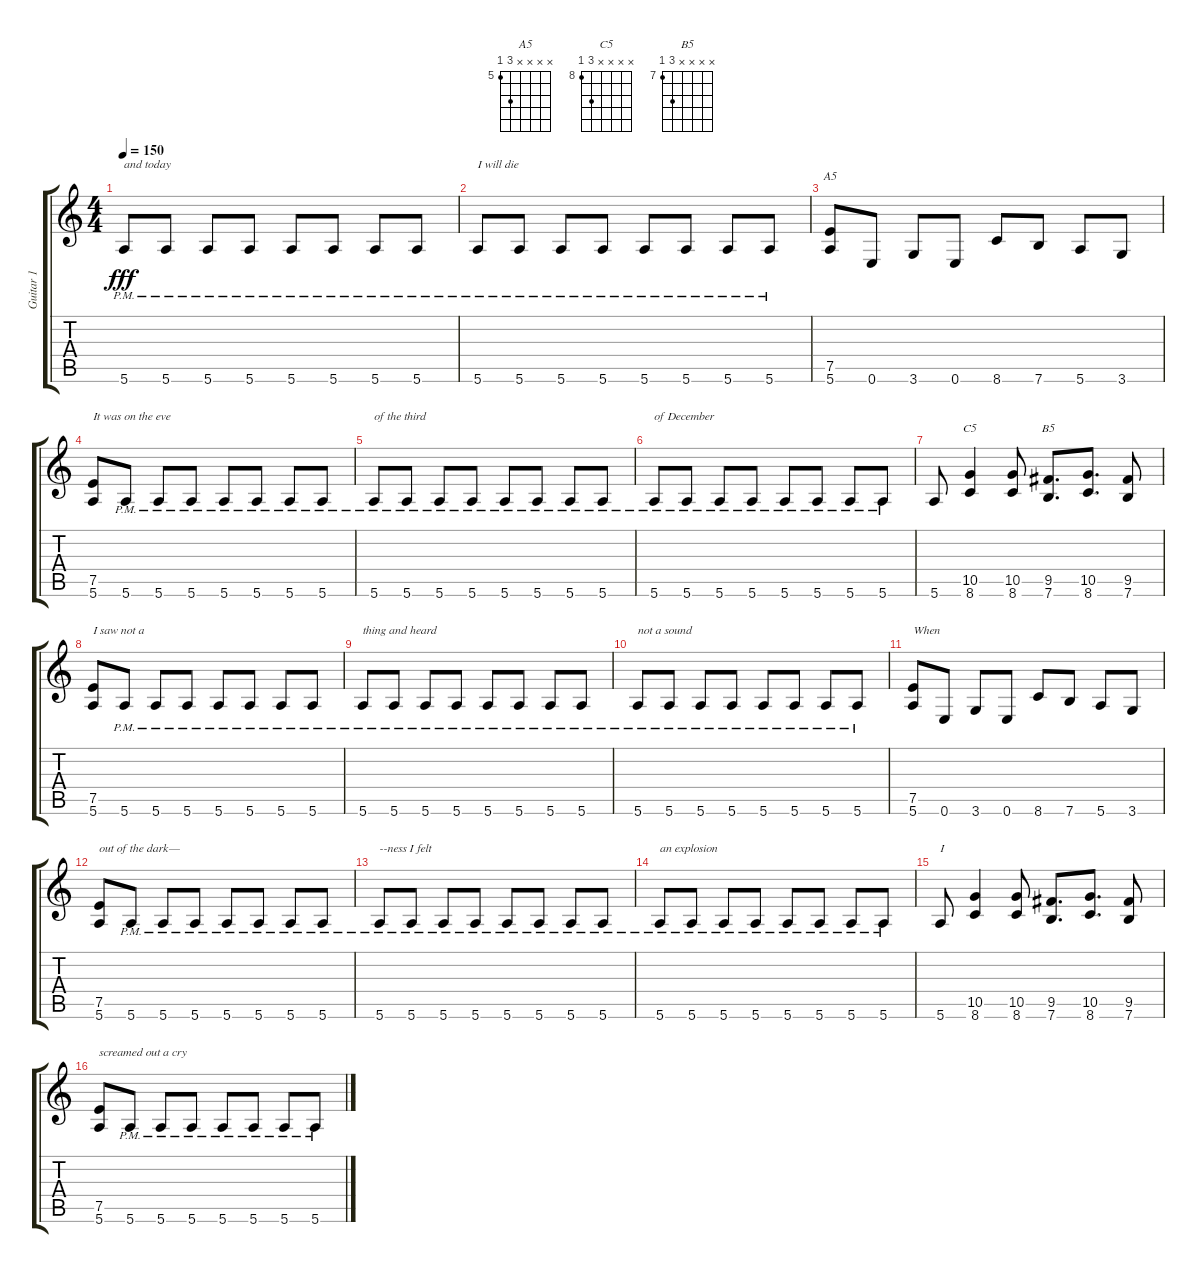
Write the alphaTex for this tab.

\track ("Guitar 1" "Guitar 1") {instrument distortionguitar}
\staff {score tabs}
\tuning (E4 B3 G3 D3 A2 E2) {hide}
\chord ("A5" x x x x 7 5) {firstfret 5}
\chord ("C5" x x x x 10 8) {firstfret 8}
\chord ("B5" x x x x 9 7) {firstfret 7}
\ts (4 4)
\tempo 150
\clef g2
\ks c
5.6{pm}.8{txt "and today " dy fff} 5.6{pm}.8 5.6{pm}.8 5.6{pm}.8 5.6{pm}.8 5.6{pm}.8 5.6{pm}.8 5.6{pm}.8 |
5.6{pm}.8{txt "I will die"} 5.6{pm}.8 5.6{pm}.8 5.6{pm}.8 5.6{pm}.8 5.6{pm}.8 5.6{pm}.8 5.6{pm}.8 |
(7.5 5.6).8{ch "A5"} 0.6.8 3.6.8 0.6.8 8.6.8 7.6.8 5.6.8 3.6.8 |
(7.5 5.6).8{txt "It was on the eve "} 5.6{pm}.8 5.6{pm}.8 5.6{pm}.8 5.6{pm}.8 5.6{pm}.8 5.6{pm}.8 5.6{pm}.8 |
5.6{pm}.8{txt "of the third "} 5.6{pm}.8 5.6{pm}.8 5.6{pm}.8 5.6{pm}.8 5.6{pm}.8 5.6{pm}.8 5.6{pm}.8 |
5.6{pm}.8{txt "of December "} 5.6{pm}.8 5.6{pm}.8 5.6{pm}.8 5.6{pm}.8 5.6{pm}.8 5.6{pm}.8 5.6{pm}.8 |
5.6.8 (10.5 8.6).4{ch "C5"} (10.5 8.6).8 (9.5 7.6).8{d ch "B5"} (10.5 8.6).8{d} (9.5 7.6).8 |
(7.5 5.6).8{txt "I saw not a "} 5.6{pm}.8 5.6{pm}.8 5.6{pm}.8 5.6{pm}.8 5.6{pm}.8 5.6{pm}.8 5.6{pm}.8 |
5.6{pm}.8{txt "thing and heard "} 5.6{pm}.8 5.6{pm}.8 5.6{pm}.8 5.6{pm}.8 5.6{pm}.8 5.6{pm}.8 5.6{pm}.8 |
5.6{pm}.8{txt "not a sound "} 5.6{pm}.8 5.6{pm}.8 5.6{pm}.8 5.6{pm}.8 5.6{pm}.8 5.6{pm}.8 5.6{pm}.8 |
(7.5 5.6).8{txt "When "} 0.6.8 3.6.8 0.6.8 8.6.8 7.6.8 5.6.8 3.6.8 |
(7.5 5.6).8{txt "out of the dark—"} 5.6{pm}.8 5.6{pm}.8 5.6{pm}.8 5.6{pm}.8 5.6{pm}.8 5.6{pm}.8 5.6{pm}.8 |
5.6{pm}.8{txt "--ness I felt "} 5.6{pm}.8 5.6{pm}.8 5.6{pm}.8 5.6{pm}.8 5.6{pm}.8 5.6{pm}.8 5.6{pm}.8 |
5.6{pm}.8{txt "an explosion "} 5.6{pm}.8 5.6{pm}.8 5.6{pm}.8 5.6{pm}.8 5.6{pm}.8 5.6{pm}.8 5.6{pm}.8 |
5.6.8{txt "I "} (10.5 8.6).4 (10.5 8.6).8 (9.5 7.6).8{d} (10.5 8.6).8{d} (9.5 7.6).8 |
(7.5 5.6).8{txt "screamed out a cry "} 5.6{pm}.8 5.6{pm}.8 5.6{pm}.8 5.6{pm}.8 5.6{pm}.8 5.6{pm}.8 5.6{pm}.8
